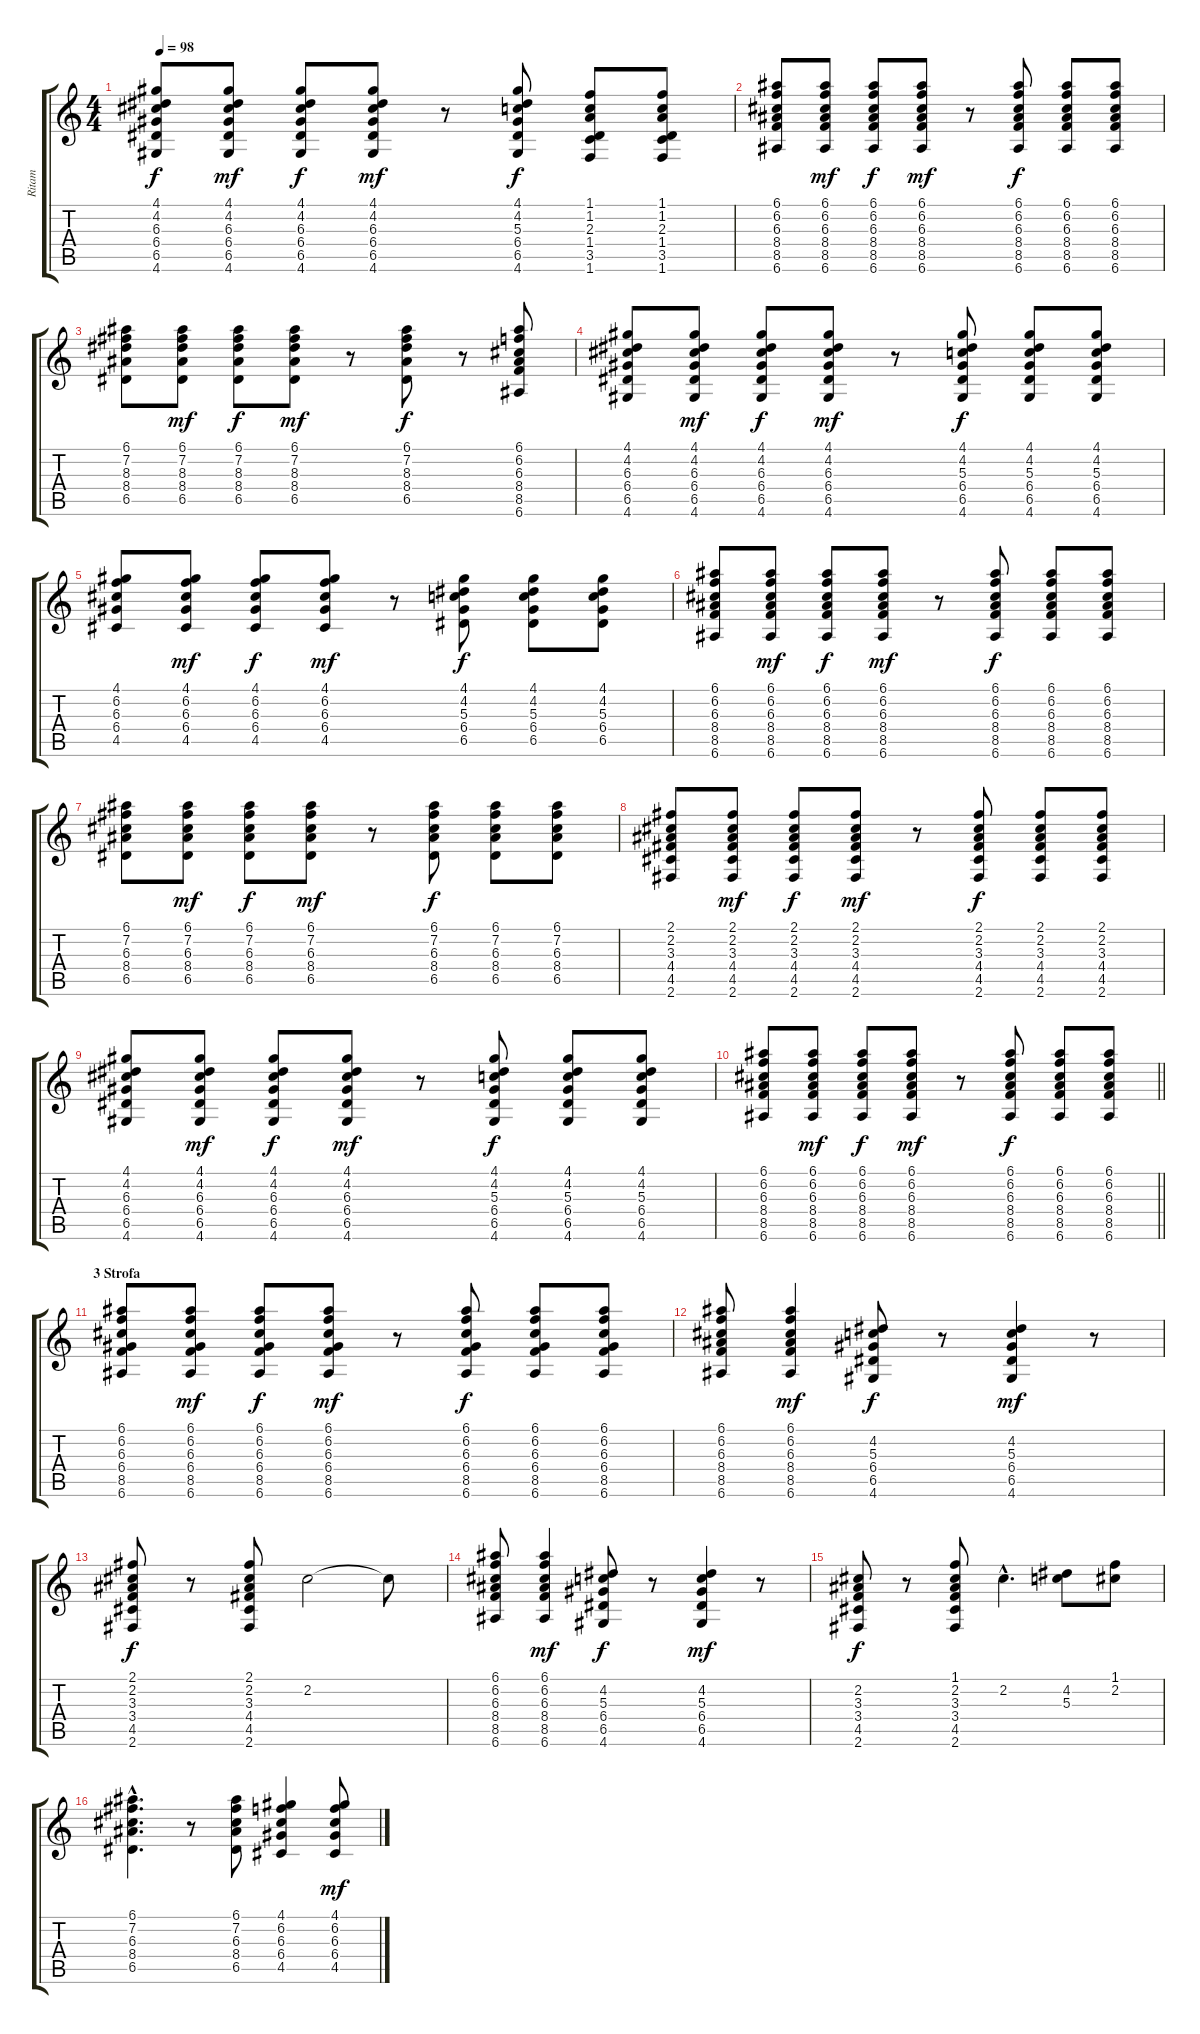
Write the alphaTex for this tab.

\track ("Ritam" "Ritam") {instrument acousticguitarsteel}
\staff {score tabs}
\tuning (E4 B3 G3 D3 A2 E2) {hide}
\ts (4 4)
\tempo 98
\clef g2
\ks c
(4.1 4.2 6.3 6.4 6.5 4.6).8{dy f} (4.1 4.2 6.3 6.4 6.5 4.6).8{dy mf} (4.1 4.2 6.3 6.4 6.5 4.6).8{dy f} (4.1 4.2 6.3 6.4 6.5 4.6).8{dy mf} r.8 (4.1 4.2 5.3 6.4 6.5 4.6).8{dy f} (1.1 1.2 2.3 1.4 3.5 1.6).8 (1.1 1.2 2.3 1.4 3.5 1.6).8 |
(6.1 6.2 6.3 8.4 8.5 6.6).8 (6.1 6.2 6.3 8.4 8.5 6.6).8{dy mf} (6.1 6.2 6.3 8.4 8.5 6.6).8{dy f} (6.1 6.2 6.3 8.4 8.5 6.6).8{dy mf} r.8 (6.1 6.2 6.3 8.4 8.5 6.6).8{dy f} (6.1 6.2 6.3 8.4 8.5 6.6).8 (6.1 6.2 6.3 8.4 8.5 6.6).8 |
(6.1 7.2 8.3 8.4 6.5).8 (6.1 7.2 8.3 8.4 6.5).8{dy mf} (6.1 7.2 8.3 8.4 6.5).8{dy f} (6.1 7.2 8.3 8.4 6.5).8{dy mf} r.8 (6.1 7.2 8.3 8.4 6.5).8{dy f} r.8 (6.1 6.2 6.3 8.4 8.5 6.6).8 |
(4.1 4.2 6.3 6.4 6.5 4.6).8 (4.1 4.2 6.3 6.4 6.5 4.6).8{dy mf} (4.1 4.2 6.3 6.4 6.5 4.6).8{dy f} (4.1 4.2 6.3 6.4 6.5 4.6).8{dy mf} r.8 (4.1 4.2 5.3 6.4 6.5 4.6).8{dy f} (4.1 4.2 5.3 6.4 6.5 4.6).8 (4.1 4.2 5.3 6.4 6.5 4.6).8 |
(4.1 6.2 6.3 6.4 4.5).8 (4.1 6.2 6.3 6.4 4.5).8{dy mf} (4.1 6.2 6.3 6.4 4.5).8{dy f} (4.1 6.2 6.3 6.4 4.5).8{dy mf} r.8 (4.1 4.2 5.3 6.4 6.5).8{dy f} (4.1 4.2 5.3 6.4 6.5).8 (4.1 4.2 5.3 6.4 6.5).8 |
(6.1 6.2 6.3 8.4 8.5 6.6).8 (6.1 6.2 6.3 8.4 8.5 6.6).8{dy mf} (6.1 6.2 6.3 8.4 8.5 6.6).8{dy f} (6.1 6.2 6.3 8.4 8.5 6.6).8{dy mf} r.8 (6.1 6.2 6.3 8.4 8.5 6.6).8{dy f} (6.1 6.2 6.3 8.4 8.5 6.6).8 (6.1 6.2 6.3 8.4 8.5 6.6).8 |
(6.1 7.2 6.3 8.4 6.5).8 (6.1 7.2 6.3 8.4 6.5).8{dy mf} (6.1 7.2 6.3 8.4 6.5).8{dy f} (6.1 7.2 6.3 8.4 6.5).8{dy mf} r.8 (6.1 7.2 6.3 8.4 6.5).8{dy f} (6.1 7.2 6.3 8.4 6.5).8 (6.1 7.2 6.3 8.4 6.5).8 |
(2.1 2.2 3.3 4.4 4.5 2.6).8 (2.1 2.2 3.3 4.4 4.5 2.6).8{dy mf} (2.1 2.2 3.3 4.4 4.5 2.6).8{dy f} (2.1 2.2 3.3 4.4 4.5 2.6).8{dy mf} r.8 (2.1 2.2 3.3 4.4 4.5 2.6).8{dy f} (2.1 2.2 3.3 4.4 4.5 2.6).8 (2.1 2.2 3.3 4.4 4.5 2.6).8 |
(4.1 4.2 6.3 6.4 6.5 4.6).8 (4.1 4.2 6.3 6.4 6.5 4.6).8{dy mf} (4.1 4.2 6.3 6.4 6.5 4.6).8{dy f} (4.1 4.2 6.3 6.4 6.5 4.6).8{dy mf} r.8 (4.1 4.2 5.3 6.4 6.5 4.6).8{dy f} (4.1 4.2 5.3 6.4 6.5 4.6).8 (4.1 4.2 5.3 6.4 6.5 4.6).8 |
\barLineRight lightlight
(6.1 6.2 6.3 8.4 8.5 6.6).8 (6.1 6.2 6.3 8.4 8.5 6.6).8{dy mf} (6.1 6.2 6.3 8.4 8.5 6.6).8{dy f} (6.1 6.2 6.3 8.4 8.5 6.6).8{dy mf} r.8 (6.1 6.2 6.3 8.4 8.5 6.6).8{dy f} (6.1 6.2 6.3 8.4 8.5 6.6).8 (6.1 6.2 6.3 8.4 8.5 6.6).8 |
\section ("" "3 Strofa")
(6.1 6.2 6.3 6.4 8.5 6.6).8 (6.1 6.2 6.3 6.4 8.5 6.6).8{dy mf} (6.1 6.2 6.3 6.4 8.5 6.6).8{dy f} (6.1 6.2 6.3 6.4 8.5 6.6).8{dy mf} r.8 (6.1 6.2 6.3 6.4 8.5 6.6).8{dy f} (6.1 6.2 6.3 6.4 8.5 6.6).8 (6.1 6.2 6.3 6.4 8.5 6.6).8 |
(6.1 6.2 6.3 8.4 8.5 6.6).8 (6.1 6.2 6.3 8.4 8.5 6.6).4{dy mf} (4.2 5.3 6.4 6.5 4.6).8{dy f} r.8 (4.2 5.3 6.4 6.5 4.6).4{dy mf} r.8 |
(2.1 2.2 3.3 3.4 4.5 2.6).8{dy f} r.8 (2.1 2.2 3.3 4.4 4.5 2.6).8 2.2.2 2.2{t}.8 |
(6.1 6.2 6.3 8.4 8.5 6.6).8 (6.1 6.2 6.3 8.4 8.5 6.6).4{dy mf} (4.2 5.3 6.4 6.5 4.6).8{dy f} r.8 (4.2 5.3 6.4 6.5 4.6).4{dy mf} r.8 |
(2.2 3.3 3.4 4.5 2.6).8{dy f} r.8 (1.1 2.2 3.3 3.4 4.5 2.6).8 2.2{hac}.4{d} (4.2 5.3).8 (1.1 2.2).8 |
(6.1{hac} 7.2{hac} 6.3{hac} 8.4{hac} 6.5{hac}).4{d} r.8 (6.1 7.2 6.3 8.4 6.5).8 (4.1 6.2 6.3 6.4 4.5).4 (4.1 6.2 6.3 6.4 4.5).8{dy mf}
